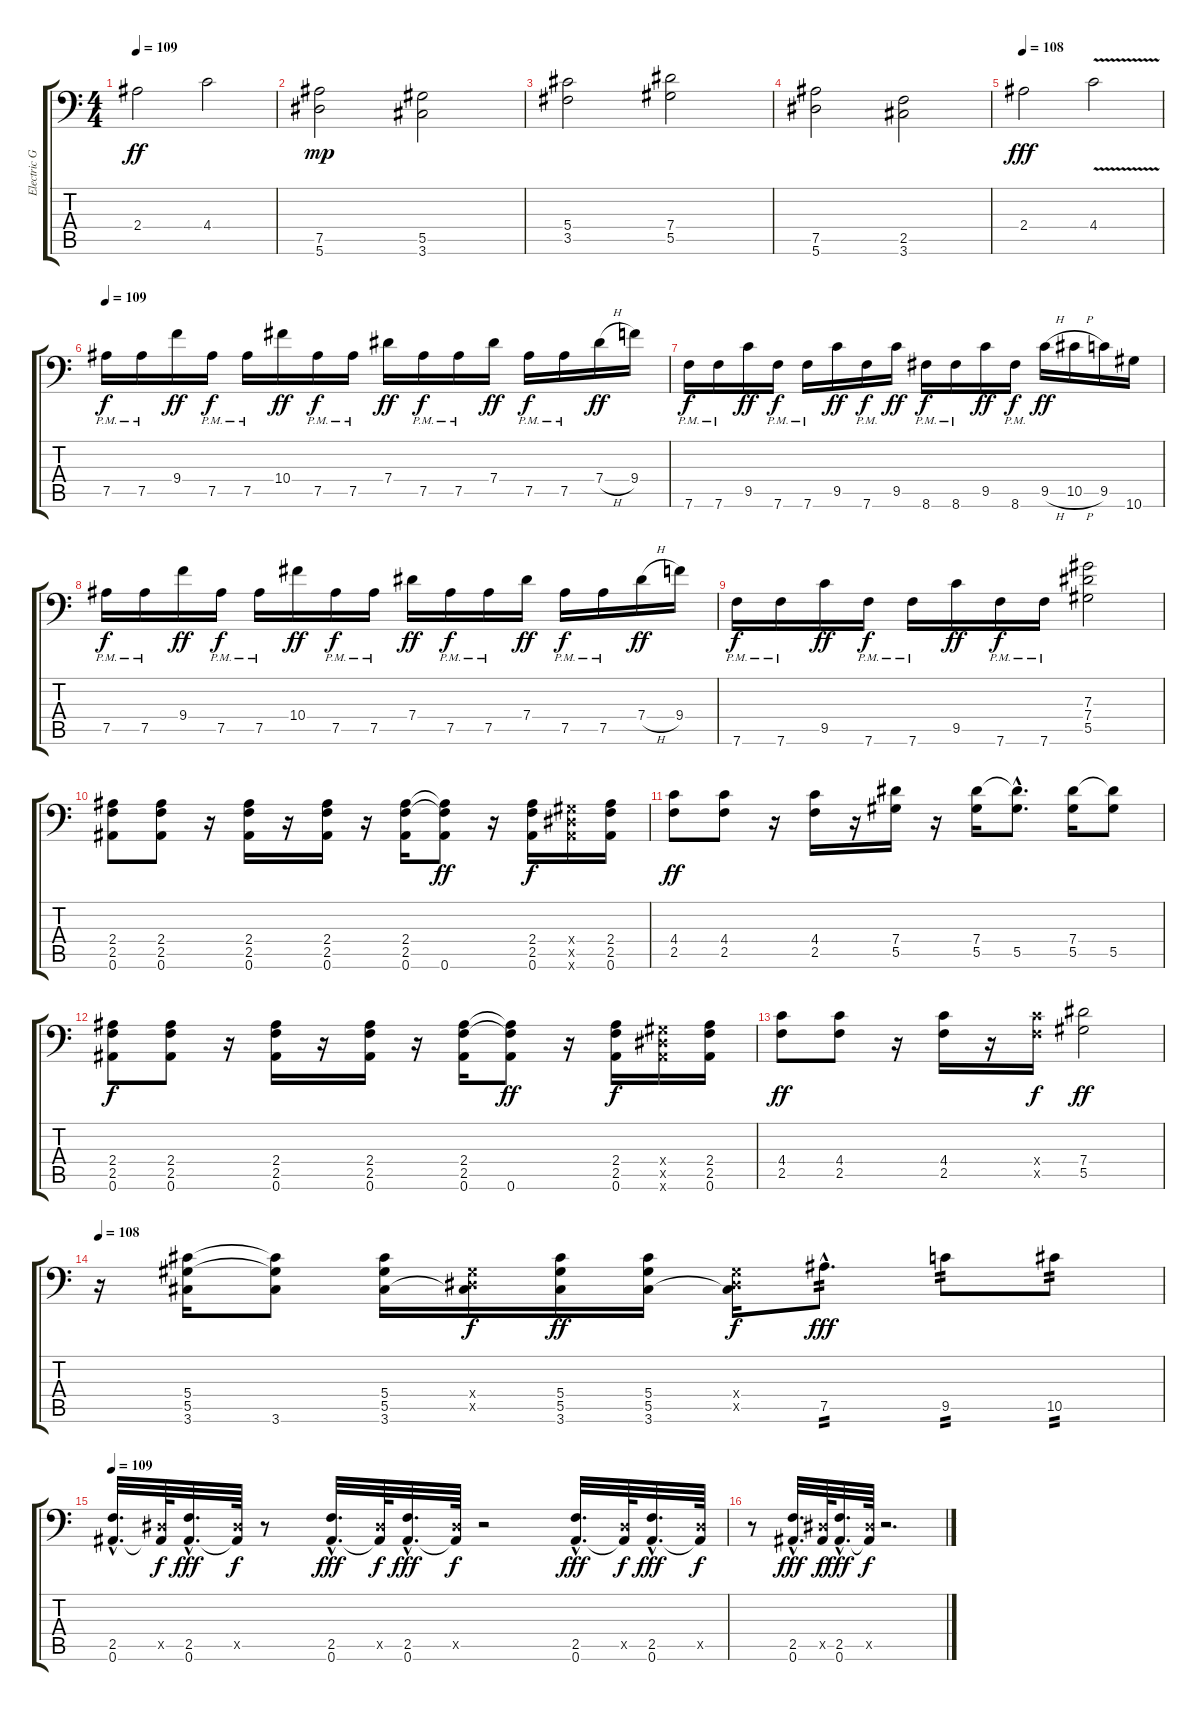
\track ("Electric Guitar 3" "Electric G") {instrument distortionguitar}
\staff {score tabs}
\tuning (Bb3 F3 Db3 Ab2 Eb2 Bb1) {hide}
\ts (4 4)
\tempo 109
\clef f4
\ks c
2.4.2{dy ff} 4.4.2 |
(7.5 5.6).2{dy mp} (5.5 3.6).2 |
(5.4 3.5).2 (7.4 5.5).2 |
(7.5 5.6).2 (2.5 3.6).2 |
\tempo 108
2.4.2{dy fff} 4.4{v}.2 |
\tempo 109
7.5{pm}.16{dy f} 7.5{pm}.16 9.4.16{dy ff} 7.5{pm}.16{dy f} 7.5{pm}.16 10.4.16{dy ff} 7.5{pm}.16{dy f} 7.5{pm}.16 7.4.16{dy ff} 7.5{pm}.16{dy f} 7.5{pm}.16 7.4.16{dy ff} 7.5{pm}.16{dy f} 7.5{pm}.16 7.4{h}.16{dy ff} 9.4.16 |
7.6{pm}.16{dy f} 7.6{pm}.16 9.5.16{dy ff} 7.6{pm}.16{dy f} 7.6{pm}.16 9.5.16{dy ff} 7.6{pm}.16{dy f} 9.5.16{dy ff} 8.6{pm}.16{dy f} 8.6{pm}.16 9.5.16{dy ff} 8.6{pm}.16{dy f} 9.5{h}.16{dy ff} 10.5{h}.16 9.5.16 10.6.16 |
7.5{pm}.16{dy f} 7.5{pm}.16 9.4.16{dy ff} 7.5{pm}.16{dy f} 7.5{pm}.16 10.4.16{dy ff} 7.5{pm}.16{dy f} 7.5{pm}.16 7.4.16{dy ff} 7.5{pm}.16{dy f} 7.5{pm}.16 7.4.16{dy ff} 7.5{pm}.16{dy f} 7.5{pm}.16 7.4{h}.16{dy ff} 9.4.16 |
7.6{pm}.16{dy f} 7.6{pm}.16 9.5.16{dy ff} 7.6{pm}.16{dy f} 7.6{pm}.16 9.5.16{dy ff} 7.6{pm}.16{dy f} 7.6{pm}.16 (7.3 7.4 5.5).2 |
(2.4 2.5 0.6).8 (2.4 2.5 0.6).8 r.16 (2.4 2.5 0.6).16 r.16 (2.4 2.5 0.6).16 r.16 (2.4 2.5 0.6).16 (2.4{t} 2.5{t} 0.6).8{dy ff} r.16 (2.4 2.5 0.6).16{dy f} (0.4{x} 0.5{x} 0.6{x}).16 (2.4 2.5 0.6).16 |
(4.4 2.5).8{dy ff} (4.4 2.5).8 r.16 (4.4 2.5).16 r.16 (7.4 5.5).16 r.16 (7.4 5.5).16 (7.4{hac t} 5.5{hac}).8{d} (7.4 5.5).16 (7.4{t} 5.5).8 |
(2.4 2.5 0.6).8{dy f} (2.4 2.5 0.6).8 r.16 (2.4 2.5 0.6).16 r.16 (2.4 2.5 0.6).16 r.16 (2.4 2.5 0.6).16 (2.4{t} 2.5{t} 0.6).8{dy ff} r.16 (2.4 2.5 0.6).16{dy f} (0.4{x} 0.5{x} 0.6{x}).16 (2.4 2.5 0.6).16 |
(4.4 2.5).8{dy ff} (4.4 2.5).8 r.16 (4.4 2.5).16 r.16 (4.4{x} 2.5{x}).16{dy f} (7.4 5.5).2{dy ff} |
\tempo 108
r.16 (5.4 5.5 3.6).16 (5.4{t} 5.5{t} 3.6).8 (5.4 5.5 3.6).16 (0.4{x} 0.5{x} 3.6{t}).16{dy f} (5.4 5.5 3.6).16{dy ff} (5.4 5.5 3.6).16 (0.4{x} 0.5{x} 3.6{t}).16{dy f} 7.5{hac}.8{d tp 2 dy fff} 9.5.8{tp 2} 10.5.8{tp 2} |
\tempo 109
(2.5{hac} 0.6{hac}).32{d} (0.5{x} 0.6{t}).64{dy f} (2.5{hac} 0.6{hac}).32{d dy fff} (0.5{x} 0.6{t}).64{dy f} r.8 (2.5{hac} 0.6{hac}).32{d dy fff} (0.5{x} 0.6{t}).64{dy f} (2.5{hac} 0.6{hac}).32{d dy fff} (0.5{x} 0.6{t}).64{dy f} r.2 (2.5{hac} 0.6{hac}).32{d dy fff} (0.5{x} 0.6{t}).64{dy f} (2.5{hac} 0.6{hac}).32{d dy fff} (0.5{x} 0.6{t}).64{dy f} |
r.8 (2.5{hac} 0.6{hac}).32{d dy fff} (0.5{x} 0.6{t}).64{dy f} (2.5{hac} 0.6{hac}).32{d dy fff} (0.5{x} 0.6{t}).64{dy f} r.2{d}
